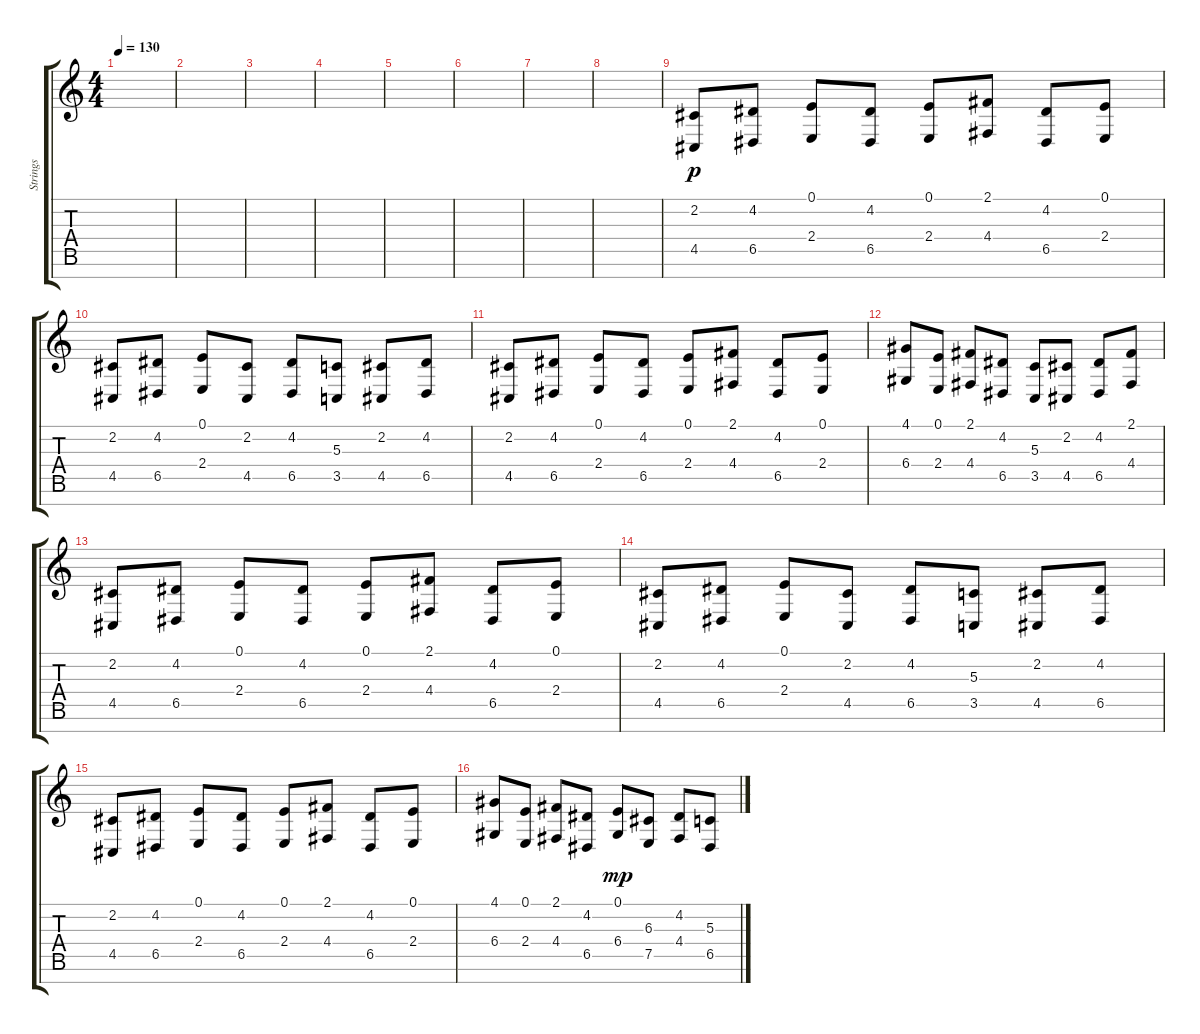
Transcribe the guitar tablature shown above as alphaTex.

\track ("Strings" "Strings") {instrument stringensemble1}
\staff {score tabs}
\tuning (E4 B3 G3 D3 A2 E2 B1) {hide}
\ts (4 4)
\tempo 130
\clef g2
\ks c
|
|
|
|
|
|
|
|
(2.2 4.5).8{dy p volume 14} (4.2 6.5).8 (0.1 2.4).8 (4.2 6.5).8 (0.1 2.4).8 (2.1 4.4).8 (4.2 6.5).8 (0.1 2.4).8 |
(2.2 4.5).8 (4.2 6.5).8 (0.1 2.4).8 (2.2 4.5).8 (4.2 6.5).8 (5.3 3.5).8 (2.2 4.5).8 (4.2 6.5).8 |
(2.2 4.5).8 (4.2 6.5).8 (0.1 2.4).8 (4.2 6.5).8 (0.1 2.4).8 (2.1 4.4).8 (4.2 6.5).8 (0.1 2.4).8 |
(4.1 6.4).8 (0.1 2.4).8 (2.1 4.4).8 (4.2 6.5).8 (5.3 3.5).8 (2.2 4.5).8 (4.2 6.5).8 (2.1 4.4).8 |
(2.2 4.5).8 (4.2 6.5).8 (0.1 2.4).8 (4.2 6.5).8 (0.1 2.4).8 (2.1 4.4).8 (4.2 6.5).8 (0.1 2.4).8 |
(2.2 4.5).8 (4.2 6.5).8 (0.1 2.4).8 (2.2 4.5).8 (4.2 6.5).8 (5.3 3.5).8 (2.2 4.5).8 (4.2 6.5).8 |
(2.2 4.5).8 (4.2 6.5).8 (0.1 2.4).8 (4.2 6.5).8 (0.1 2.4).8 (2.1 4.4).8 (4.2 6.5).8 (0.1 2.4).8 |
(4.1 6.4).8 (0.1 2.4).8 (2.1 4.4).8 (4.2 6.5).8 (0.1 6.4).8{dy mp} (6.3 7.5).8 (4.2 4.4).8 (5.3 6.5).8
